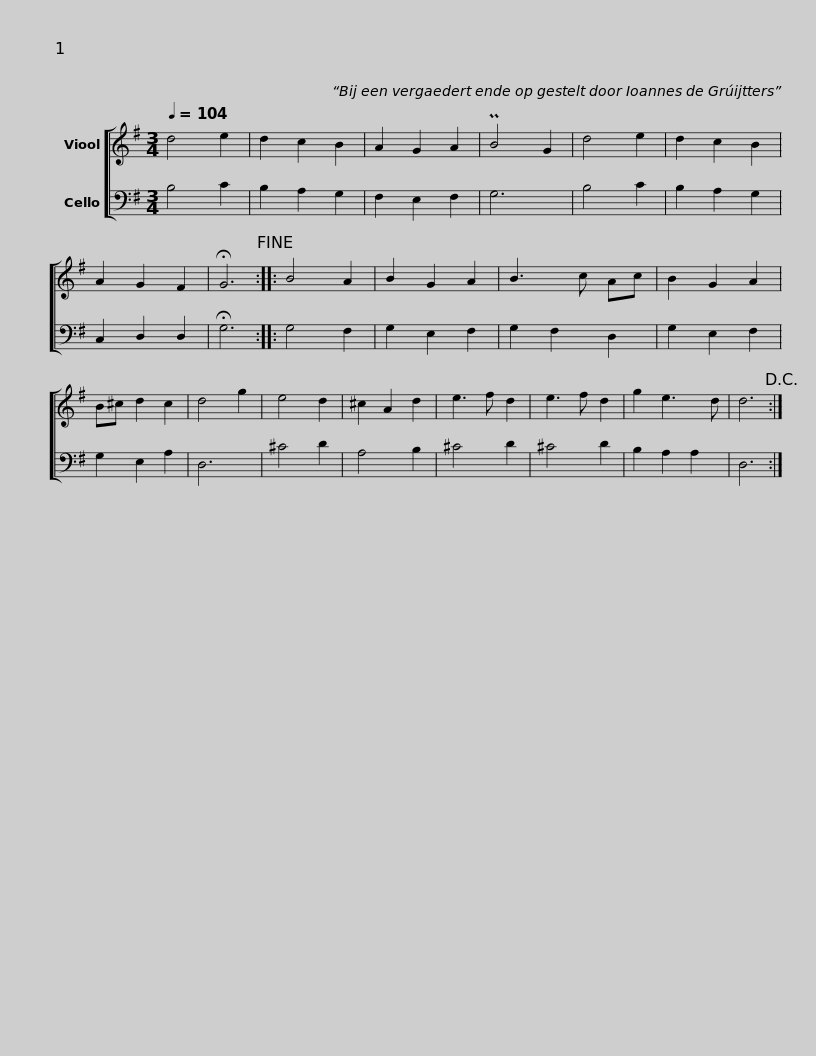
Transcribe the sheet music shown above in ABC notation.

X:1
%%score [ 1 2 ]
L:1/8
Q:1/4=104
M:3/4
I:linebreak $
K:G
V:1 treble
V:2 bass
V:1
 d4 e2 | d2 c2 B2 | A2 G2 A2 | PB4 G2 |$ d4 e2 | %5
 d2 c2 B2 | A2 G2 F2 | !fermata!G6!fine! ::$ B4 A2 | B2 G2 A2 | %10
 B3 c Ac | B2 G2 A2 | B^c d2 c2 | d4 g2 |$ e4 d2 | %15
 ^c2 A2 d2 | e3 f d2 | e3 f d2 | g2 e3 d | d6!D.C.! :| %20
V:2
 B,4 C2 | B,2 A,2 G,2 | F,2 E,2 F,2 | G,6 |$ B,4 C2 | %5
 B,2 A,2 G,2 | C,2 D,2 D,2 | !fermata!G,6 ::$ G,4 F,2 | G,2 E,2 F,2 | %10
 G,2 F,2 D,2 | G,2 E,2 F,2 | G,2 E,2 A,2 | D,6 |$ ^C4 D2 | %15
 A,4 B,2 | ^C4 D2 | ^C4 D2 | B,2 A,2 A,2 | D,6 :| %20
